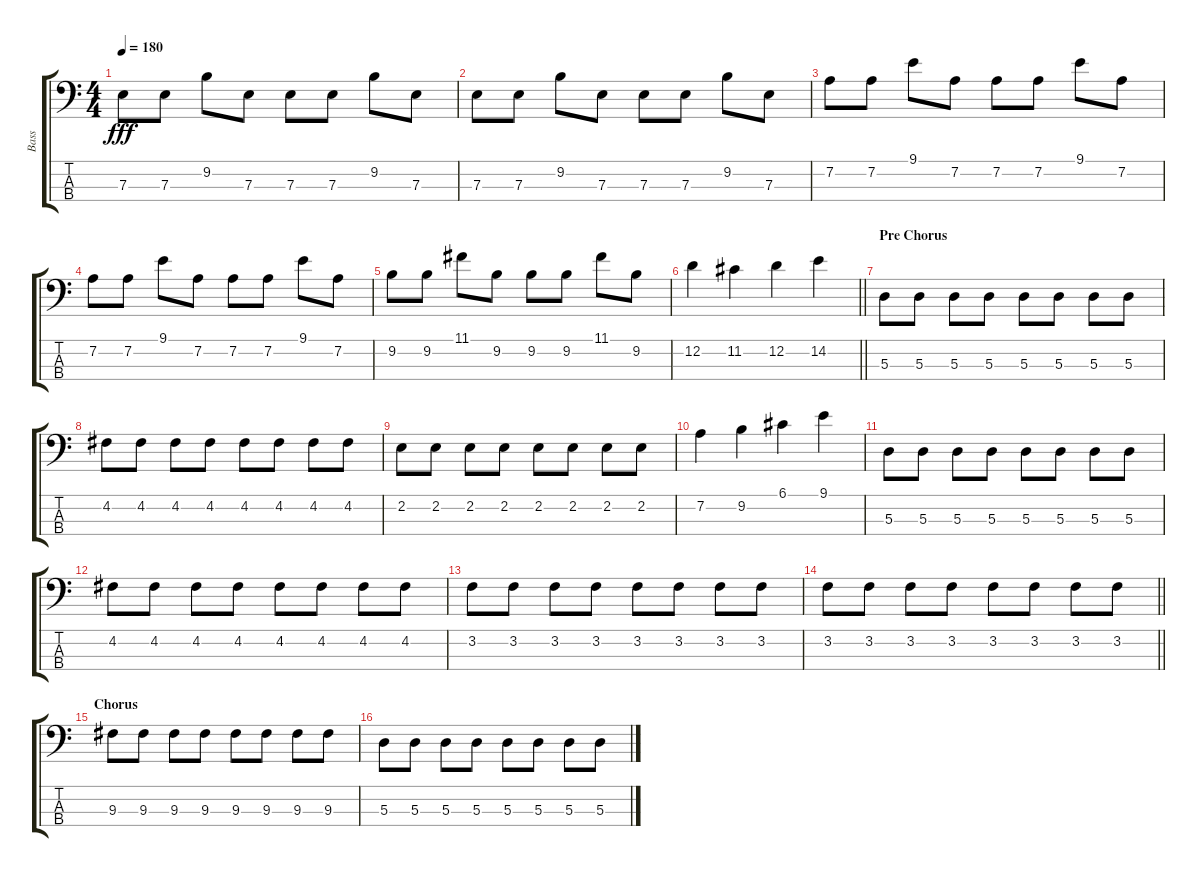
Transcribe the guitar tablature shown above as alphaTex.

\track ("Bass" "Bass") {instrument electricbasspick}
\staff {score tabs}
\tuning (G2 D2 A1 D1) {hide}
\ts (4 4)
\tempo 180
\clef f4
\ks c
7.3.8{dy fff} 7.3.8 9.2.8 7.3.8 7.3.8 7.3.8 9.2.8 7.3.8 |
7.3.8 7.3.8 9.2.8 7.3.8 7.3.8 7.3.8 9.2.8 7.3.8 |
7.2.8 7.2.8 9.1.8 7.2.8 7.2.8 7.2.8 9.1.8 7.2.8 |
7.2.8 7.2.8 9.1.8 7.2.8 7.2.8 7.2.8 9.1.8 7.2.8 |
9.2.8 9.2.8 11.1.8 9.2.8 9.2.8 9.2.8 11.1.8 9.2.8 |
\barLineRight lightlight
12.2.4 11.2.4 12.2.4 14.2.4 |
\section ("" "Pre Chorus")
5.3.8 5.3.8 5.3.8 5.3.8 5.3.8 5.3.8 5.3.8 5.3.8 |
4.2.8 4.2.8 4.2.8 4.2.8 4.2.8 4.2.8 4.2.8 4.2.8 |
2.2.8 2.2.8 2.2.8 2.2.8 2.2.8 2.2.8 2.2.8 2.2.8 |
7.2.4 9.2.4 6.1.4 9.1.4 |
5.3.8 5.3.8 5.3.8 5.3.8 5.3.8 5.3.8 5.3.8 5.3.8 |
4.2.8 4.2.8 4.2.8 4.2.8 4.2.8 4.2.8 4.2.8 4.2.8 |
3.2.8 3.2.8 3.2.8 3.2.8 3.2.8 3.2.8 3.2.8 3.2.8 |
\barLineRight lightlight
3.2.8 3.2.8 3.2.8 3.2.8 3.2.8 3.2.8 3.2.8 3.2.8 |
\section ("" "Chorus")
9.3.8 9.3.8 9.3.8 9.3.8 9.3.8 9.3.8 9.3.8 9.3.8 |
5.3.8 5.3.8 5.3.8 5.3.8 5.3.8 5.3.8 5.3.8 5.3.8
